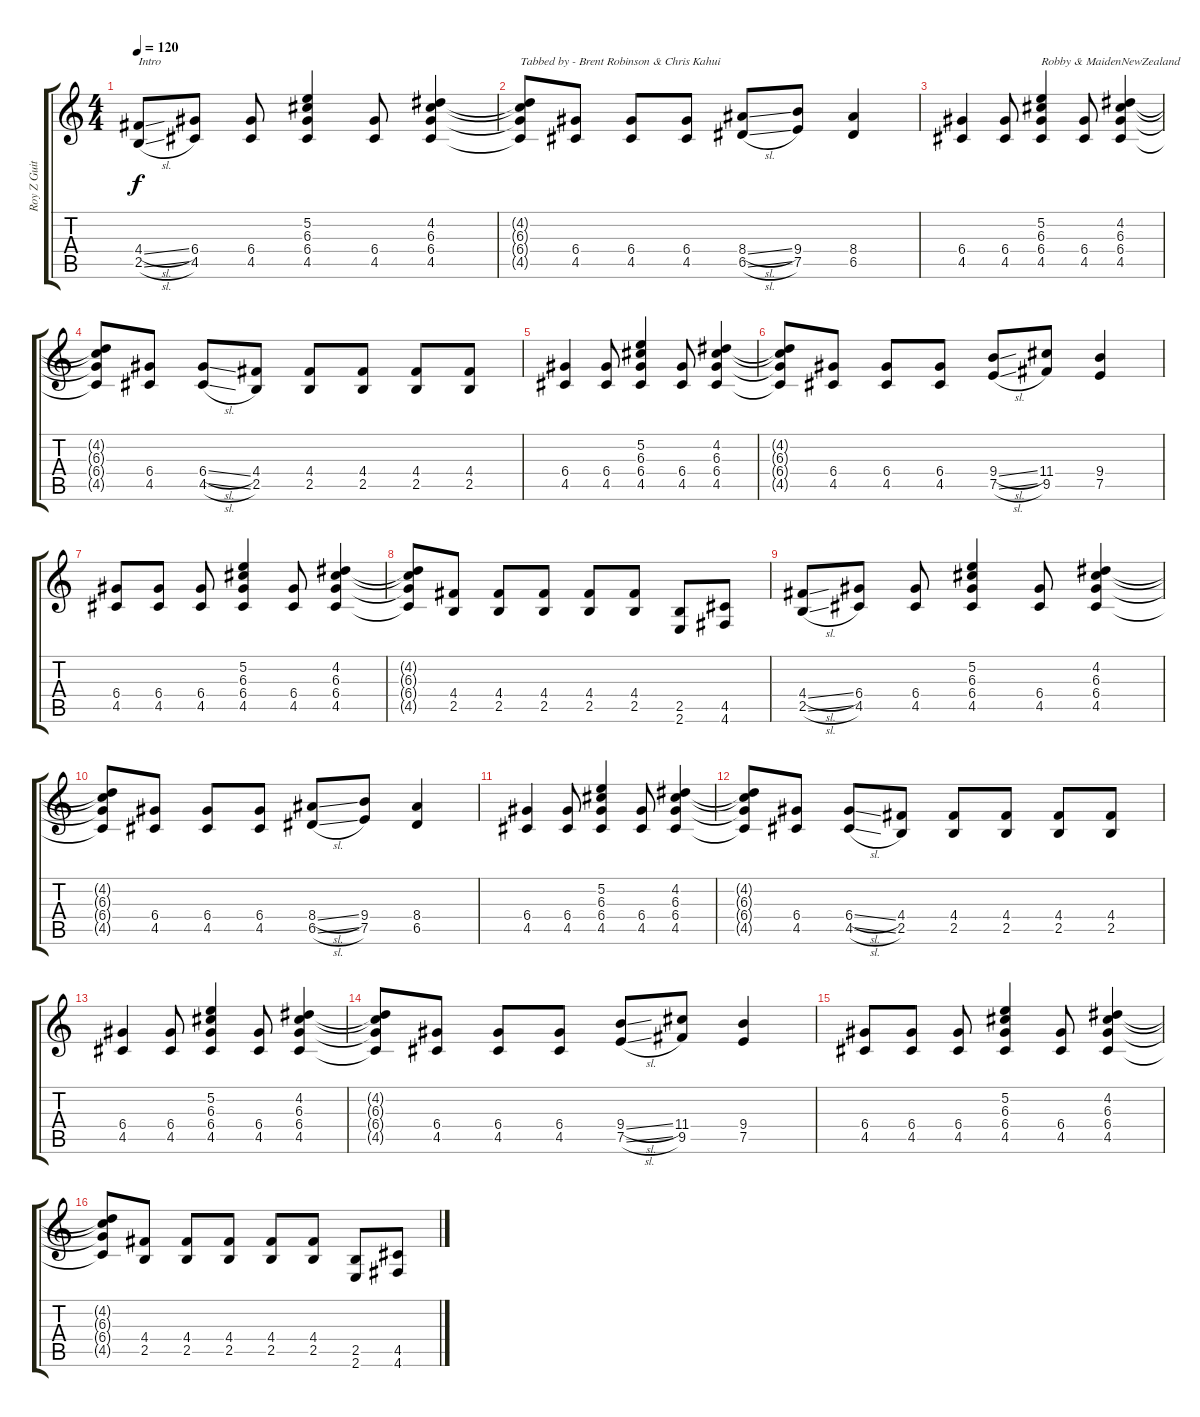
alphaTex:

\track ("Roy Z Guitar 01" "Roy Z Guit") {instrument overdrivenguitar}
\staff {score tabs}
\tuning (E4 B3 G3 D3 A2 D2) {hide}
\ts (4 4)
\tempo 120
\clef g2
\ks c
(4.4{sl} 2.5{sl}).8{txt "Intro" dy f instrument overdrivenguitar} (6.4 4.5).8 (6.4 4.5).8 (5.2 6.3 6.4 4.5).4 (6.4 4.5).8 (4.2 6.3 6.4 4.5).4 |
(4.2{t} 6.3{t} 6.4{t} 4.5{t}).8{txt "Tabbed by - Brent Robinson & Chris Kahui"} (6.4 4.5).8 (6.4 4.5).8 (6.4 4.5).8 (8.4{sl} 6.5{sl}).8 (9.4 7.5).8 (8.4 6.5).4 |
(6.4 4.5).4 (6.4 4.5).8 (5.2 6.3 6.4 4.5).4{txt "Robby & MaidenNewZealand"} (6.4 4.5).8 (4.2 6.3 6.4 4.5).4 |
(4.2{t} 6.3{t} 6.4{t} 4.5{t}).8 (6.4 4.5).8 (6.4{sl} 4.5{sl}).8 (4.4 2.5).8 (4.4 2.5).8 (4.4 2.5).8 (4.4 2.5).8 (4.4 2.5).8 |
(6.4 4.5).4 (6.4 4.5).8 (5.2 6.3 6.4 4.5).4 (6.4 4.5).8 (4.2 6.3 6.4 4.5).4 |
(4.2{t} 6.3{t} 6.4{t} 4.5{t}).8 (6.4 4.5).8 (6.4 4.5).8 (6.4 4.5).8 (9.4{sl} 7.5{sl}).8 (11.4 9.5).8 (9.4 7.5).4 |
(6.4 4.5).8 (6.4 4.5).8 (6.4 4.5).8 (5.2 6.3 6.4 4.5).4 (6.4 4.5).8 (4.2 6.3 6.4 4.5).4 |
(4.2{t} 6.3{t} 6.4{t} 4.5{t}).8 (4.4 2.5).8 (4.4 2.5).8 (4.4 2.5).8 (4.4 2.5).8 (4.4 2.5).8 (2.5 2.6).8 (4.5 4.6).8 |
(4.4{sl} 2.5{sl}).8 (6.4 4.5).8 (6.4 4.5).8 (5.2 6.3 6.4 4.5).4 (6.4 4.5).8 (4.2 6.3 6.4 4.5).4 |
(4.2{t} 6.3{t} 6.4{t} 4.5{t}).8 (6.4 4.5).8 (6.4 4.5).8 (6.4 4.5).8 (8.4{sl} 6.5{sl}).8 (9.4 7.5).8 (8.4 6.5).4 |
(6.4 4.5).4 (6.4 4.5).8 (5.2 6.3 6.4 4.5).4 (6.4 4.5).8 (4.2 6.3 6.4 4.5).4 |
(4.2{t} 6.3{t} 6.4{t} 4.5{t}).8 (6.4 4.5).8 (6.4{sl} 4.5{sl}).8 (4.4 2.5).8 (4.4 2.5).8 (4.4 2.5).8 (4.4 2.5).8 (4.4 2.5).8 |
(6.4 4.5).4 (6.4 4.5).8 (5.2 6.3 6.4 4.5).4 (6.4 4.5).8 (4.2 6.3 6.4 4.5).4 |
(4.2{t} 6.3{t} 6.4{t} 4.5{t}).8 (6.4 4.5).8 (6.4 4.5).8 (6.4 4.5).8 (9.4{sl} 7.5{sl}).8 (11.4 9.5).8 (9.4 7.5).4 |
(6.4 4.5).8 (6.4 4.5).8 (6.4 4.5).8 (5.2 6.3 6.4 4.5).4 (6.4 4.5).8 (4.2 6.3 6.4 4.5).4 |
(4.2{t} 6.3{t} 6.4{t} 4.5{t}).8 (4.4 2.5).8 (4.4 2.5).8 (4.4 2.5).8 (4.4 2.5).8 (4.4 2.5).8 (2.5 2.6).8 (4.5 4.6).8
